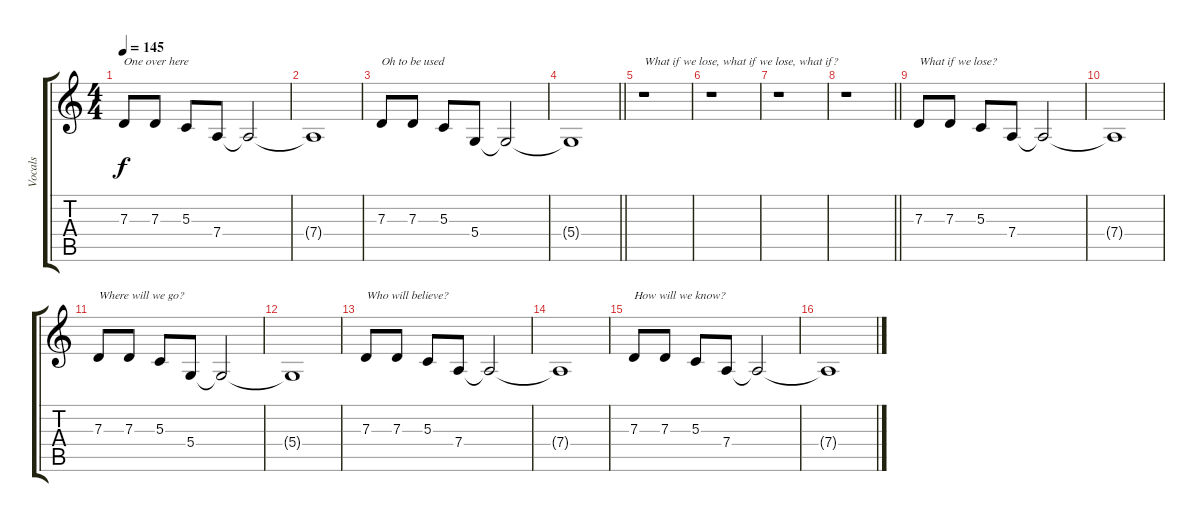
\track ("Vocals" "Vocals") {instrument clarinet}
\staff {score tabs}
\tuning (E4 B3 G3 D3 A2 E2) {hide}
\ts (4 4)
\tempo 145
\clef g2
\ks c
7.3.8{txt "One over here" dy f} 7.3.8 5.3.8 7.4.8 7.4{t}.2 |
7.4{t}.1 |
7.3.8{txt "Oh to be used"} 7.3.8 5.3.8 5.4.8 5.4{t}.2 |
\barLineRight lightlight
5.4{t}.1 |
r.1{txt "What if we lose, what if we lose, what if?"} |
r.1 |
r.1 |
\barLineRight lightlight
r.1 |
7.3.8{txt "What if we lose?"} 7.3.8 5.3.8 7.4.8 7.4{t}.2 |
7.4{t}.1 |
7.3.8{txt "Where will we go?"} 7.3.8 5.3.8 5.4.8 5.4{t}.2 |
5.4{t}.1 |
7.3.8{txt "Who will believe?"} 7.3.8 5.3.8 7.4.8 7.4{t}.2 |
7.4{t}.1 |
7.3.8{txt "How will we know?"} 7.3.8 5.3.8 7.4.8 7.4{t}.2 |
7.4{t}.1
